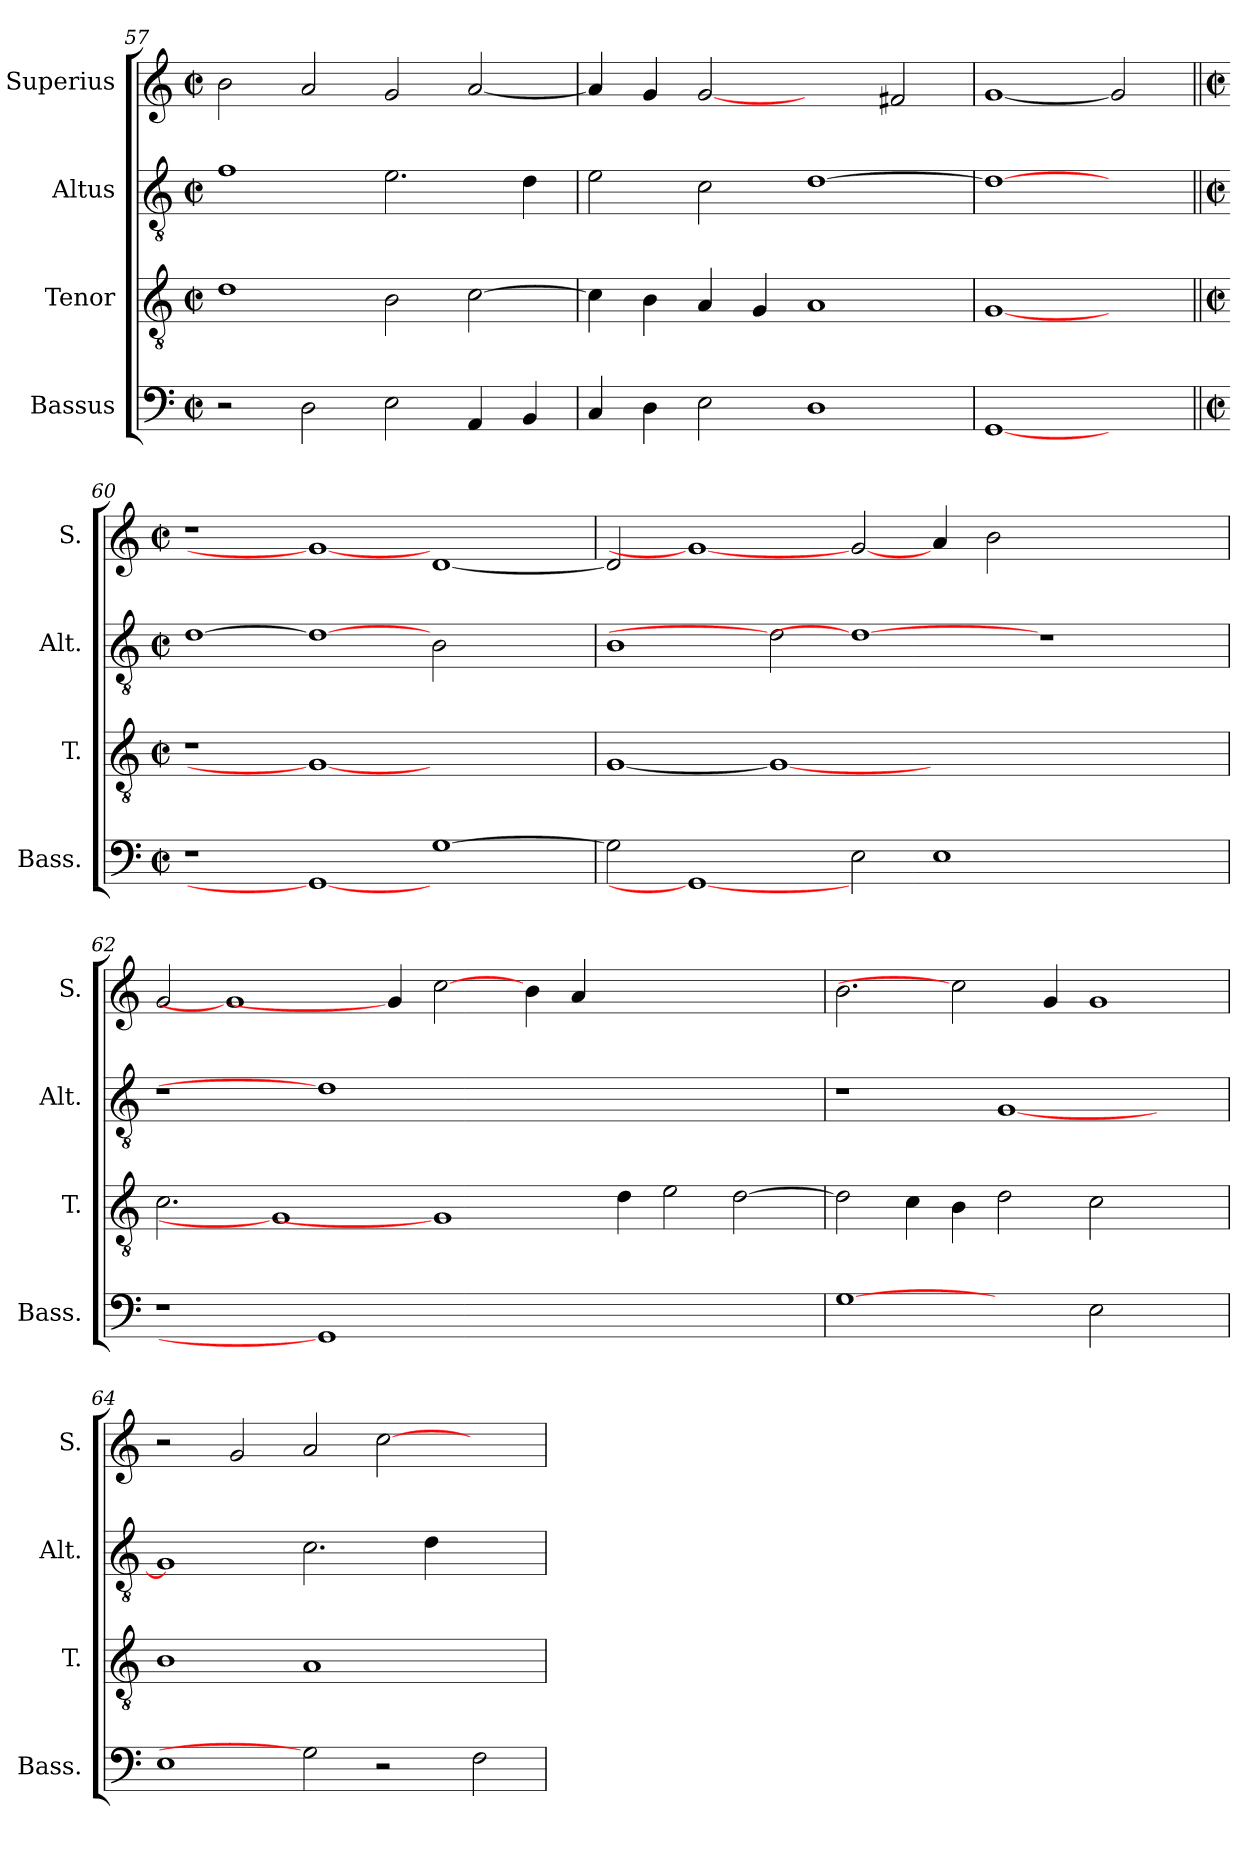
**kern	**kern	**kern	**kern
*part4	*part3	*part2	*part1
*staff4	*staff3	*staff2	*staff1
*I"Bassus	*I"Tenor	*I"Altus	*I"Superius
*I'Bass.	*I'T.	*I'Alt.	*I'S.
*clefF4	*clefGv2	*clefGv2	*clefG2
*	*ITrd7c12	*ITrd7c12	*
*k[]	*k[]	*k[]	*k[]
*C:	*C:	*C:	*C:
*M2/2	*M2/2	*M2/2	*M2/2
*met(c|)	*met(c|)	*met(c|)	*met(c|)
=57	=57	=57	=57
2r	1Di	1Fi	2bi\
2Di\	.	.	2ai/
2Ei\	2BBi\	2.Ei\	2gi/
4AAi/	[>2Ci\	.	[<2ai/
4BBi/	.	4Di\	.
=58	=58	=58	=58
4Ci/	4Ci\]	2Ei\	4ai/]
4Di\	4BBi\	.	4gi/
2Ei\	4AAi/	2Ci\	[2gi
.	4GGi/	.	.
1Di	1AAi	[>1Di	2ryy
.	.	.	2f#Xi/
=59	=59	=59	=59
[1GGi	[1GGi	1Di_>	[1gi
2ryy	2ryy	2ryy	2gi]
!!LO:LB:g=z
=60||	=60||	=60||	=60||
*M2/2	*M2/2	*M2/2	*M2/2
*met(c|)	*met(c|)	*met(c|)	*met(c|)
!	!LO:N:vis=1	!	!
1r	1r	[1Di	1r
1GGi_	1GGi_	1Di_	1gi_
[>1Gi	1ryy	2BBi\	[<1di
.	.	2ryy	.
=61	=61	=61	=61
2Gi\]	[1GGi	1BBi	2di/]
1GGi_	.	.	1gi_
.	1GGi_	2Di]	.
2Ei\	.	1Di_	[2gi/
1Ei	1.ryy	.	4ai/
.	.	.	2bi\
.	.	1r	.
.	.	.	2.ryy
2ryy	.	.	.
=62	=62	=62	=62
!LO:N:vis=1	!	!LO:N:vis=1	!
1r	2.Ci\	1r	2gi/
.	.	.	1gi]
.	1GGi]	.	.
1GGi]	.	1Di]	.
.	.	.	4gi/]
.	1GGi]	.	[2cci
0ryy	.	0ryy	.
.	.	.	4bi\
.	.	.	4ai/
.	4Di\	.	1ryy
.	2Ei\	.	.
.	[>2Di\	.	.
.	.	.	4ryy
=63	=63	=63	=63
[1Gi	2Di\]	1r	2.bi\
.	4Ci\	.	.
.	4BBi\	.	2cci]
2ryy	2Di\	[<1GGi	.
.	.	.	4gi/
2Ei\	2Ci\	.	1gi
2ryy	2ryy	2ryy	.
=64	=64	=64	=64
1Ei	1BBi	1GGi]	2r
.	.	.	2gi/
2Gi]	1AAi	2.Ci\	2ai/
2r	.	.	[>2cci\
.	.	4Di\	.
2Fi\	2ryy	2ryy	2ryy
=	=	=	=
*-	*-	*-	*-
